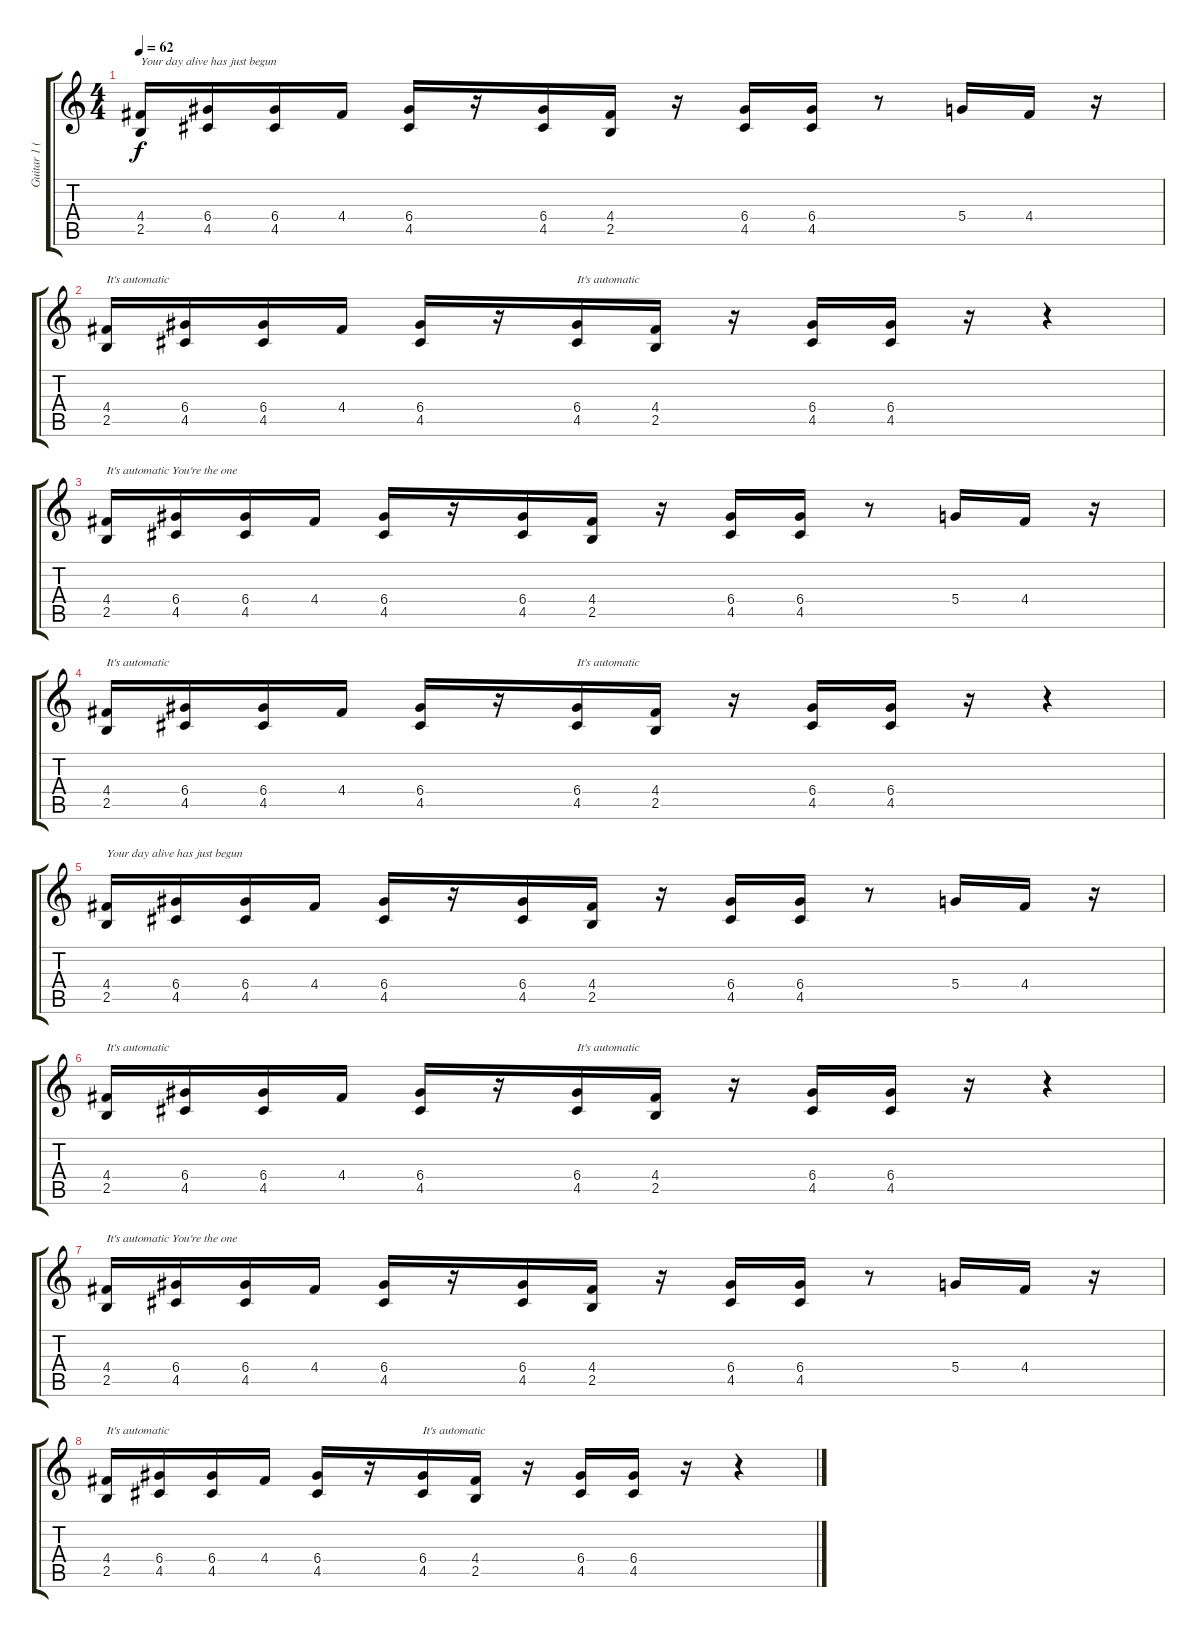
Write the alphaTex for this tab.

\track ("Guitar 1 (General Idea)" "Guitar 1 (") {instrument distortionguitar}
\staff {score tabs}
\tuning (E4 B3 G3 D3 A2 E2) {hide}
\ts (4 4)
\tempo 62
\clef g2
\ks c
(4.4 2.5).16{txt "Your day alive has just begun" dy f} (6.4 4.5).16 (6.4 4.5).16 4.4.16 (6.4 4.5).16 r.16 (6.4 4.5).16 (4.4 2.5).16 r.16 (6.4 4.5).16 (6.4 4.5).16 r.8 5.4.16 4.4.16 r.16 |
(4.4 2.5).16{txt "It's automatic"} (6.4 4.5).16 (6.4 4.5).16 4.4.16 (6.4 4.5).16 r.16 (6.4 4.5).16{txt "It's automatic"} (4.4 2.5).16 r.16 (6.4 4.5).16 (6.4 4.5).16 r.16 r.4 |
(4.4 2.5).16{txt "It's automatic You're the one"} (6.4 4.5).16 (6.4 4.5).16 4.4.16 (6.4 4.5).16 r.16 (6.4 4.5).16 (4.4 2.5).16 r.16 (6.4 4.5).16 (6.4 4.5).16 r.8 5.4.16 4.4.16 r.16 |
(4.4 2.5).16{txt "It's automatic"} (6.4 4.5).16 (6.4 4.5).16 4.4.16 (6.4 4.5).16 r.16 (6.4 4.5).16{txt "It's automatic"} (4.4 2.5).16 r.16 (6.4 4.5).16 (6.4 4.5).16 r.16 r.4 |
(4.4 2.5).16{txt "Your day alive has just begun"} (6.4 4.5).16 (6.4 4.5).16 4.4.16 (6.4 4.5).16 r.16 (6.4 4.5).16 (4.4 2.5).16 r.16 (6.4 4.5).16 (6.4 4.5).16 r.8 5.4.16 4.4.16 r.16 |
(4.4 2.5).16{txt "It's automatic"} (6.4 4.5).16 (6.4 4.5).16 4.4.16 (6.4 4.5).16 r.16 (6.4 4.5).16{txt "It's automatic"} (4.4 2.5).16 r.16 (6.4 4.5).16 (6.4 4.5).16 r.16 r.4 |
(4.4 2.5).16{txt "It's automatic You're the one"} (6.4 4.5).16 (6.4 4.5).16 4.4.16 (6.4 4.5).16 r.16 (6.4 4.5).16 (4.4 2.5).16 r.16 (6.4 4.5).16 (6.4 4.5).16 r.8 5.4.16 4.4.16 r.16 |
(4.4 2.5).16{txt "It's automatic"} (6.4 4.5).16 (6.4 4.5).16 4.4.16 (6.4 4.5).16 r.16 (6.4 4.5).16{txt "It's automatic"} (4.4 2.5).16 r.16 (6.4 4.5).16 (6.4 4.5).16 r.16 r.4
